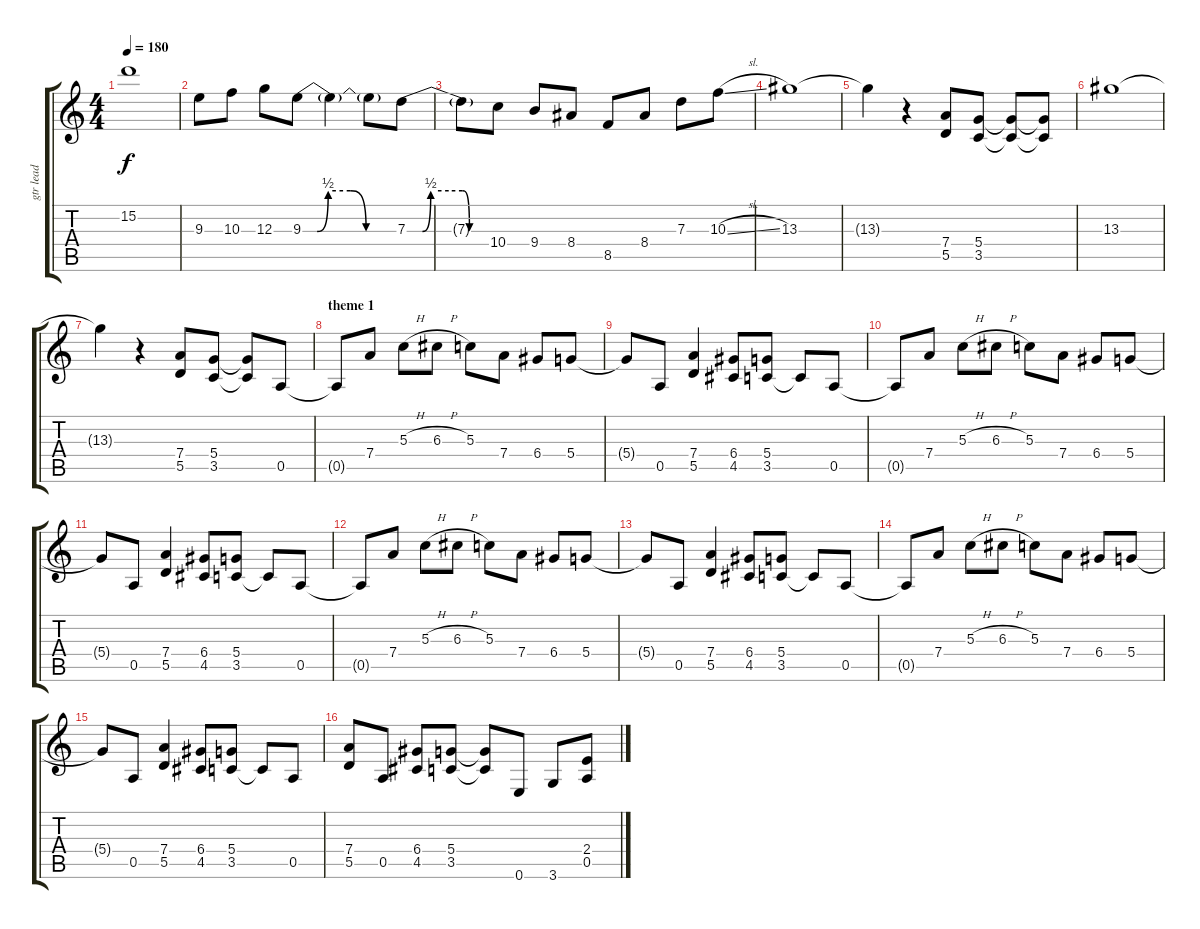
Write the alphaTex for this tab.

\track ("gtr lead" "gtr lead") {instrument distortionguitar}
\staff {score tabs}
\tuning (E4 B3 G3 D3 A2 E2) {hide}
\ts (4 4)
\tempo 180
\clef g2
\ks c
15.2{t}.1{dy f} |
9.3.8 10.3.8 12.3.8 9.3{be (custom 0 0 9 0 16 2 30 2 40 0 60 0)}.8 9.3{t}.4 9.3{t}.8 7.3{be (custom 0 0 11 0 17 2 30 2 40 2 45 0 60 0)}.8 |
7.3{t}.8 10.4.8 9.4.8 8.4.8 8.5.8 8.4.8 7.3.8 10.3{sl}.8 |
13.3.1 |
13.3{t}.4 r.4 (7.4 5.5).8 (5.4 3.5).8 (5.4{t} 3.5{t}).8 (5.4{t} 3.5{t}).8 |
13.3.1 |
13.3{t}.4 r.4 (7.4 5.5).8 (5.4 3.5).8 (5.4{t} 3.5{t}).8 0.5.8 |
\section ("" "theme 1")
0.5{t}.8 7.4.8 5.3{h}.8 6.3{h}.8 5.3.8 7.4.8 6.4.8 5.4.8 |
5.4{t}.8 0.5.8 (7.4 5.5).4 (6.4 4.5).8 (5.4 3.5).8 3.5{t}.8 0.5.8 |
0.5{t}.8 7.4.8 5.3{h}.8 6.3{h}.8 5.3.8 7.4.8 6.4.8 5.4.8 |
5.4{t}.8 0.5.8 (7.4 5.5).4 (6.4 4.5).8 (5.4 3.5).8 3.5{t}.8 0.5.8 |
0.5{t}.8 7.4.8 5.3{h}.8 6.3{h}.8 5.3.8 7.4.8 6.4.8 5.4.8 |
5.4{t}.8 0.5.8 (7.4 5.5).4 (6.4 4.5).8 (5.4 3.5).8 3.5{t}.8 0.5.8 |
0.5{t}.8 7.4.8 5.3{h}.8 6.3{h}.8 5.3.8 7.4.8 6.4.8 5.4.8 |
5.4{t}.8 0.5.8 (7.4 5.5).4 (6.4 4.5).8 (5.4 3.5).8 3.5{t}.8 0.5.8 |
(7.4 5.5).8 0.5.8 (6.4 4.5).8 (5.4 3.5).8 (5.4{t} 3.5{t}).8 0.6.8 3.6.8 (2.4 0.5).8
